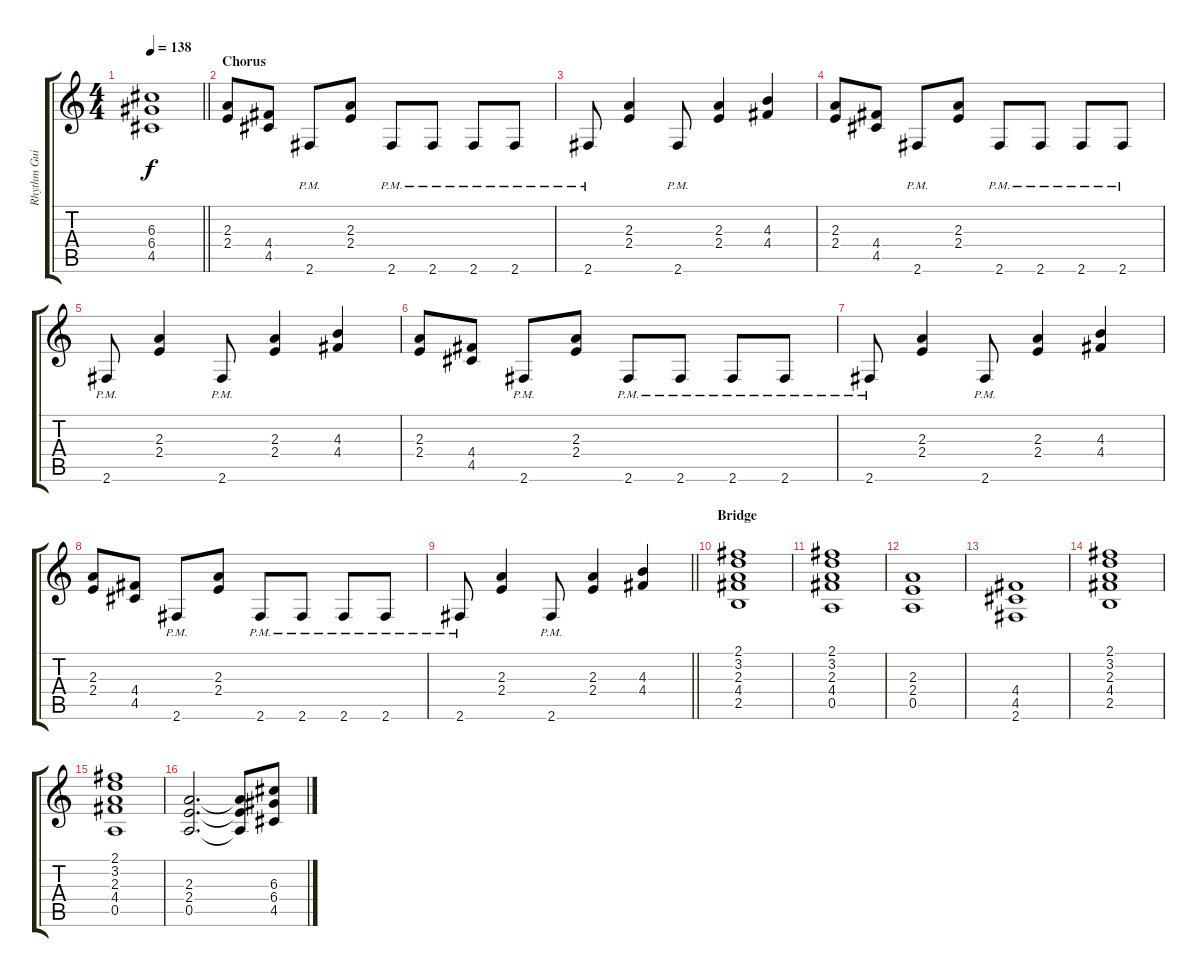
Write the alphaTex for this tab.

\track ("Rhythm Guitar (K.K. Downing)" "Rhythm Gui") {instrument distortionguitar}
\staff {score tabs}
\tuning (E4 B3 G3 D3 A2 E2) {hide}
\ts (4 4)
\tempo 138
\clef g2
\barLineRight lightlight
\ks c
(6.3{t} 6.4{t} 4.5{t}).1{dy f} |
\section ("" "Chorus")
(2.3 2.4).8 (4.4 4.5).8 2.6{pm}.8 (2.3 2.4).8 2.6{pm}.8 2.6{pm}.8 2.6{pm}.8 2.6{pm}.8 |
2.6{pm}.8 (2.3 2.4).4 2.6{pm}.8 (2.3 2.4).4 (4.3 4.4).4 |
(2.3 2.4).8 (4.4 4.5).8 2.6{pm}.8 (2.3 2.4).8 2.6{pm}.8 2.6{pm}.8 2.6{pm}.8 2.6{pm}.8 |
2.6{pm}.8 (2.3 2.4).4 2.6{pm}.8 (2.3 2.4).4 (4.3 4.4).4 |
(2.3 2.4).8 (4.4 4.5).8 2.6{pm}.8 (2.3 2.4).8 2.6{pm}.8 2.6{pm}.8 2.6{pm}.8 2.6{pm}.8 |
2.6{pm}.8 (2.3 2.4).4 2.6{pm}.8 (2.3 2.4).4 (4.3 4.4).4 |
(2.3 2.4).8 (4.4 4.5).8 2.6{pm}.8 (2.3 2.4).8 2.6{pm}.8 2.6{pm}.8 2.6{pm}.8 2.6{pm}.8 |
\barLineRight lightlight
2.6{pm}.8 (2.3 2.4).4 2.6{pm}.8 (2.3 2.4).4 (4.3 4.4).4 |
\section ("" "Bridge")
(2.1 3.2 2.3 4.4 2.5).1 |
(2.1 3.2 2.3 4.4 0.5).1 |
(2.3 2.4 0.5).1 |
(4.4 4.5 2.6).1 |
(2.1 3.2 2.3 4.4 2.5).1 |
(2.1 3.2 2.3 4.4 0.5).1 |
(2.3 2.4 0.5).2{d} (2.3{t} 2.4{t} 0.5{t}).8 (6.3 6.4 4.5).8
